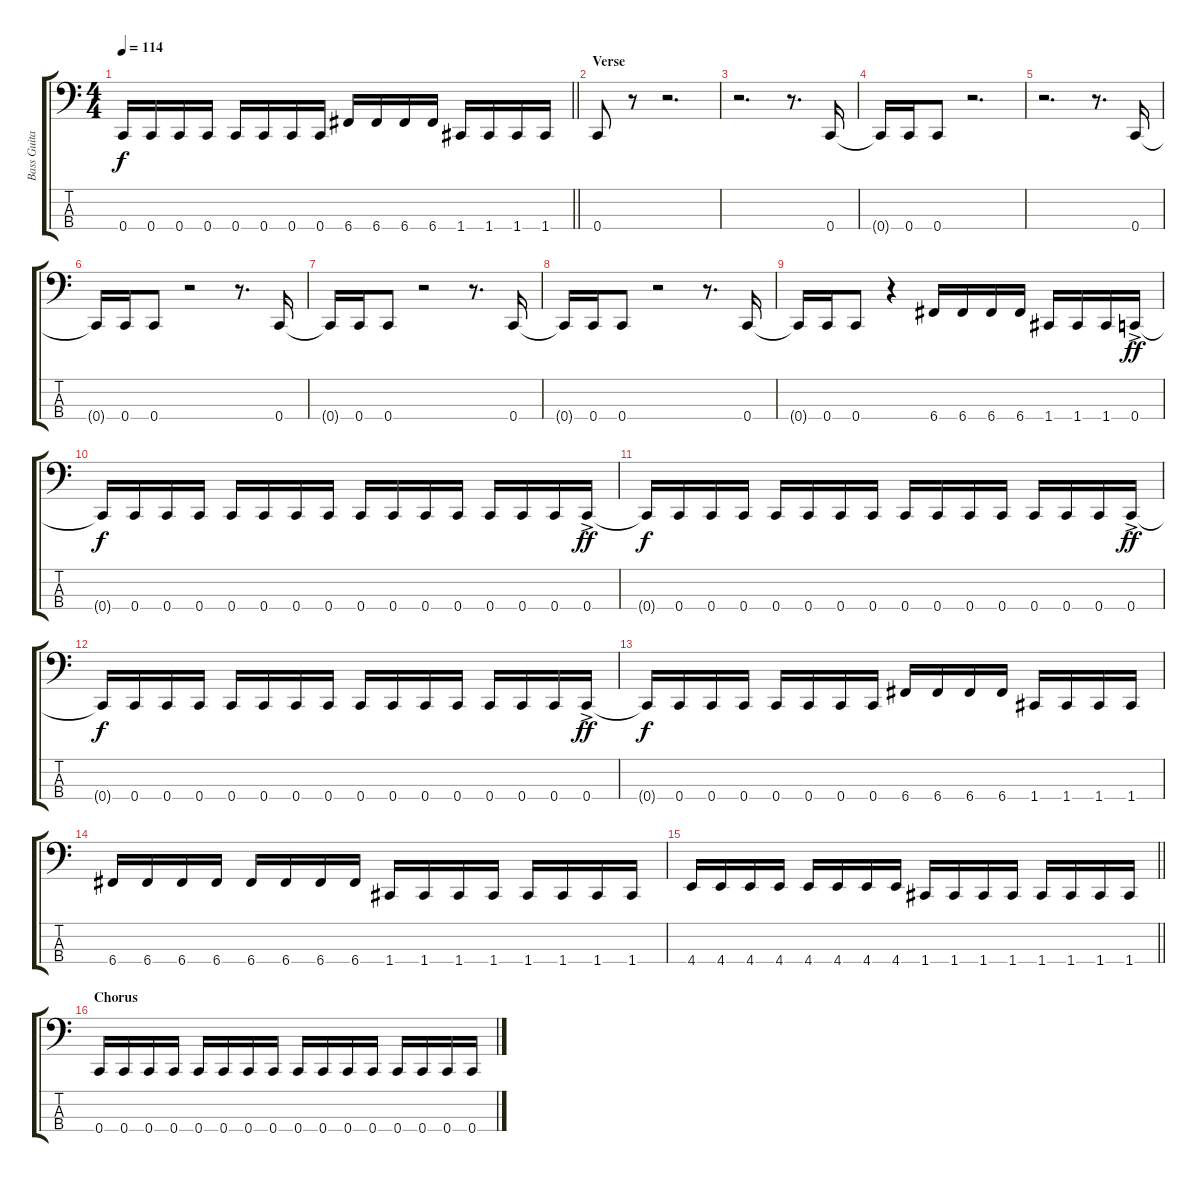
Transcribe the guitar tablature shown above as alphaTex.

\track ("Bass Guitar (Marc McKnight)" "Bass Guita") {instrument electricbasspick}
\staff {score tabs}
\tuning (F2 C2 G1 C1) {hide}
\ts (4 4)
\tempo 114
\clef f4
\barLineRight lightlight
\ks c
0.4{t}.16{dy f} 0.4.16 0.4.16 0.4.16 0.4.16 0.4.16 0.4.16 0.4.16 6.4.16 6.4.16 6.4.16 6.4.16 1.4.16 1.4.16 1.4.16 1.4.16 |
\section ("" "Verse")
0.4.8 r.8 r.2{d} |
r.2{d} r.8{d} 0.4.16 |
0.4{t}.16 0.4.16 0.4.8 r.2{d} |
r.2{d} r.8{d} 0.4.16 |
0.4{t}.16 0.4.16 0.4.8 r.2 r.8{d} 0.4.16 |
0.4{t}.16 0.4.16 0.4.8 r.2 r.8{d} 0.4.16 |
0.4{t}.16 0.4.16 0.4.8 r.2 r.8{d} 0.4.16 |
0.4{t}.16 0.4.16 0.4.8 r.4 6.4.16 6.4.16 6.4.16 6.4.16 1.4.16 1.4.16 1.4.16 0.4{ac}.16{dy ff} |
0.4{t}.16{dy f} 0.4.16 0.4.16 0.4.16 0.4.16 0.4.16 0.4.16 0.4.16 0.4.16 0.4.16 0.4.16 0.4.16 0.4.16 0.4.16 0.4.16 0.4{ac}.16{dy ff} |
0.4{t}.16{dy f} 0.4.16 0.4.16 0.4.16 0.4.16 0.4.16 0.4.16 0.4.16 0.4.16 0.4.16 0.4.16 0.4.16 0.4.16 0.4.16 0.4.16 0.4{ac}.16{dy ff} |
0.4{t}.16{dy f} 0.4.16 0.4.16 0.4.16 0.4.16 0.4.16 0.4.16 0.4.16 0.4.16 0.4.16 0.4.16 0.4.16 0.4.16 0.4.16 0.4.16 0.4{ac}.16{dy ff} |
0.4{t}.16{dy f} 0.4.16 0.4.16 0.4.16 0.4.16 0.4.16 0.4.16 0.4.16 6.4.16 6.4.16 6.4.16 6.4.16 1.4.16 1.4.16 1.4.16 1.4.16 |
6.4.16 6.4.16 6.4.16 6.4.16 6.4.16 6.4.16 6.4.16 6.4.16 1.4.16 1.4.16 1.4.16 1.4.16 1.4.16 1.4.16 1.4.16 1.4.16 |
\barLineRight lightlight
4.4.16 4.4.16 4.4.16 4.4.16 4.4.16 4.4.16 4.4.16 4.4.16 1.4.16 1.4.16 1.4.16 1.4.16 1.4.16 1.4.16 1.4.16 1.4.16 |
\section ("" "Chorus")
0.4.16 0.4.16 0.4.16 0.4.16 0.4.16 0.4.16 0.4.16 0.4.16 0.4.16 0.4.16 0.4.16 0.4.16 0.4.16 0.4.16 0.4.16 0.4.16
